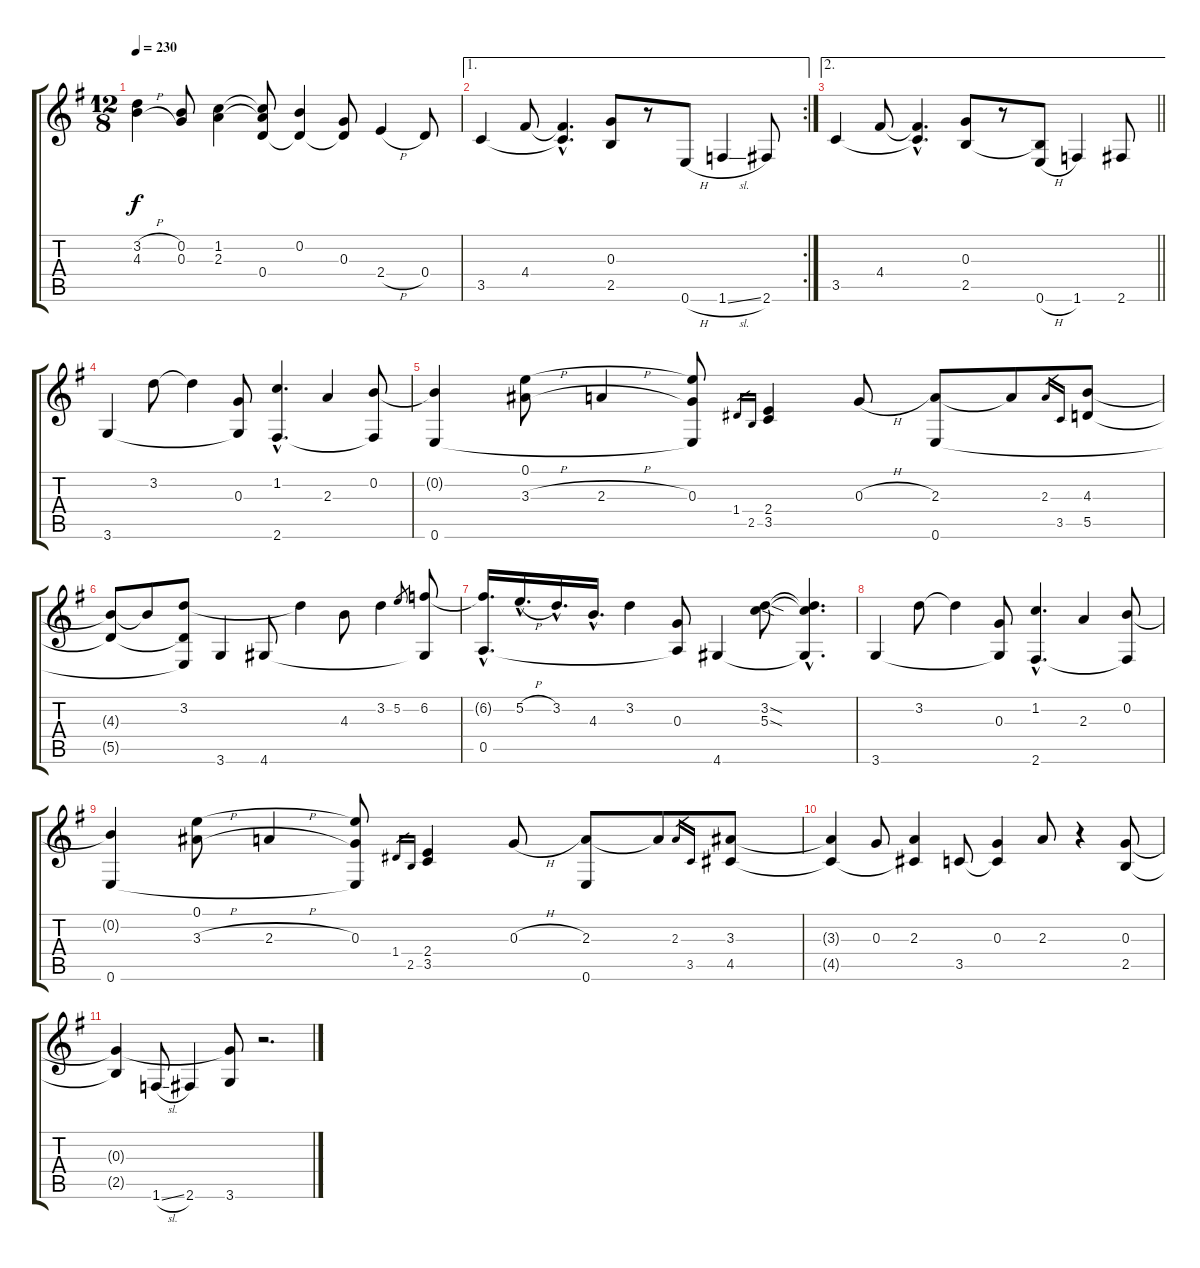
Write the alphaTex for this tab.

\track "" {instrument acousticguitarnylon}
\staff {score tabs}
\tuning (E4 B3 G3 D3 A2 E2) {hide}
\ts (12 8)
\tempo 230
\clef g2
\ks g
(3.2{h} 4.3{h}).4{dy f} (0.2 0.3).8 (1.2 2.3).4 (1.2{t} 2.3{t} 0.4).8 (0.2 0.4{t}).4 (0.3 0.4{t}).8 2.4{h}.4 0.4.8 |
\ae 1
\rc 2
3.5.4 4.4.8 (4.4{hac t} 3.5{hac t}).4{d} (0.3 2.5).8 r.8 0.6{h}.8 1.6{sl}.4 2.6.8 |
\ae 2
\barLineRight lightlight
3.5.4 4.4.8 (4.4{hac t} 3.5{hac t}).4{d} (0.3 2.5).8 r.8 (2.5{t} 0.6{h}).8 1.6.4 2.6.8 |
3.6.4 3.2.8 3.2{t}.4 (0.3 3.6{t}).8 (1.2{hac} 2.6{hac}).4{d} 2.3.4 (0.2 2.6{t}).8 |
(0.2{t} 0.6).4 (0.1 3.3{h}).8 2.3{h}.4 (0.1{t} 0.3 0.6{t}).8 1.4.16{gr} 2.5.16{gr} (2.4 3.5).4 0.3{h}.8 (2.3 0.6).8 2.3{t}.8 2.3.16{gr} 3.5.16{gr} (4.3 5.5).8 |
(4.3{t} 5.5{t}).8 4.3{t}.8 (3.2 5.5{t} 0.6{t}).8 3.6.4 4.6.8 3.2{t}.4 4.3.8 3.2.4 5.2.8{gr} (6.2 4.6{t}).8 |
(6.2{hac t} 0.5{hac}).16{d} 5.2{h hac}.16{d} 3.2{hac}.16{d} 4.3{hac}.16{d} 3.2.4 (0.3 0.5{t}).8 4.6.4 (3.2{sod} 5.3{sod}).8 (3.2{hac t} 5.3{hac t} 4.6{hac t}).4{d} |
3.6.4 3.2.8 3.2{t}.4 (0.3 3.6{t}).8 (1.2{hac} 2.6{hac}).4{d} 2.3.4 (0.2 2.6{t}).8 |
(0.2{t} 0.6).4 (0.1 3.3{h}).8 2.3{h}.4 (0.1{t} 0.3 0.6{t}).8 1.4.16{gr} 2.5.16{gr} (2.4 3.5).4 0.3{h}.8 (2.3 0.6).8 2.3{t}.8 2.3.16{gr} 3.5.16{gr} (3.3 4.5).8 |
(3.3{t} 4.5{t}).4 0.3.8 (2.3 4.5{t}).4 3.5.8 (0.3 3.5{t}).4 2.3.8 r.4 (0.3 2.5).8 |
(0.3{t} 2.5{t}).4 1.6{sl}.8 2.6.4 (0.3{t} 3.6).8 r.2{d}
